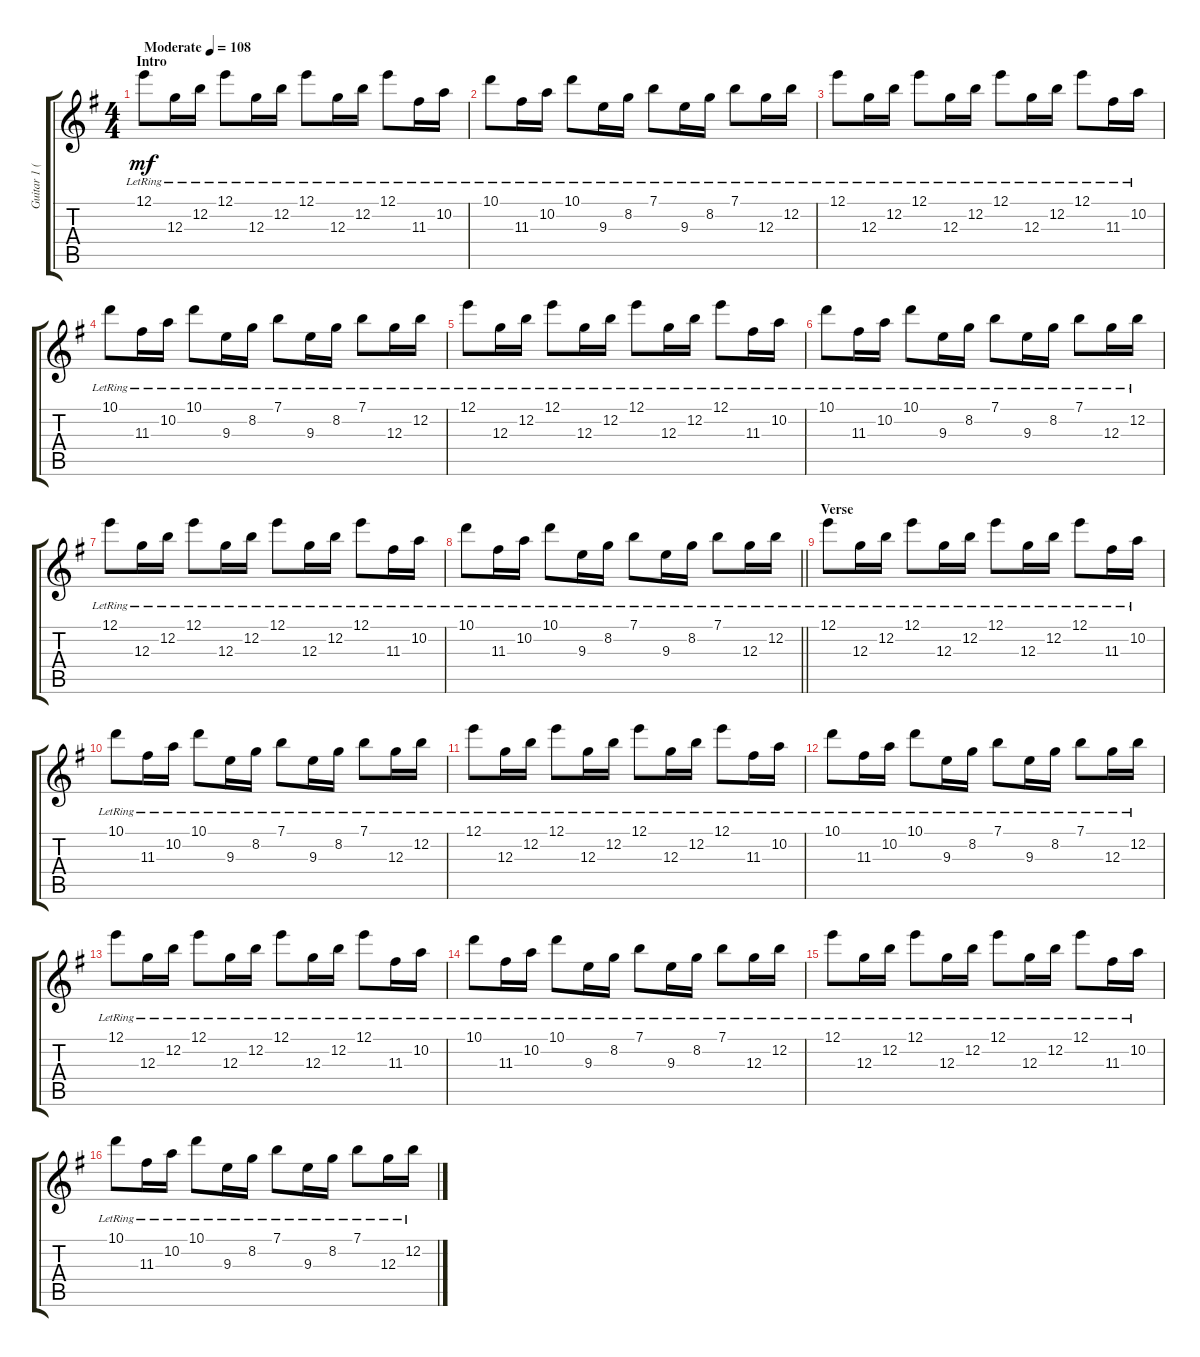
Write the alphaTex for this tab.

\track ("Guitar 1 (Clean)" "Guitar 1 (") {instrument electricguitarclean}
\staff {score tabs}
\tuning (E4 B3 G3 D3 A2 E2) {hide}
\ts (4 4)
\section ("" "Intro")
\tempo (108 "Moderate")
\clef g2
\ks g
12.1{lr}.8{dy mf instrument electricguitarclean} 12.3{lr}.16 12.2{lr}.16 12.1{lr}.8 12.3{lr}.16 12.2{lr}.16 12.1{lr}.8 12.3{lr}.16 12.2{lr}.16 12.1{lr}.8 11.3{lr}.16 10.2{lr}.16 |
10.1{lr}.8 11.3{lr}.16 10.2{lr}.16 10.1{lr}.8 9.3{lr}.16 8.2{lr}.16 7.1{lr}.8 9.3{lr}.16 8.2{lr}.16 7.1{lr}.8 12.3{lr}.16 12.2{lr}.16 |
12.1{lr}.8 12.3{lr}.16 12.2{lr}.16 12.1{lr}.8 12.3{lr}.16 12.2{lr}.16 12.1{lr}.8 12.3{lr}.16 12.2{lr}.16 12.1{lr}.8 11.3{lr}.16 10.2{lr}.16 |
10.1{lr}.8 11.3{lr}.16 10.2{lr}.16 10.1{lr}.8 9.3{lr}.16 8.2{lr}.16 7.1{lr}.8 9.3{lr}.16 8.2{lr}.16 7.1{lr}.8 12.3{lr}.16 12.2{lr}.16 |
12.1{lr}.8 12.3{lr}.16 12.2{lr}.16 12.1{lr}.8 12.3{lr}.16 12.2{lr}.16 12.1{lr}.8 12.3{lr}.16 12.2{lr}.16 12.1{lr}.8 11.3{lr}.16 10.2{lr}.16 |
10.1{lr}.8 11.3{lr}.16 10.2{lr}.16 10.1{lr}.8 9.3{lr}.16 8.2{lr}.16 7.1{lr}.8 9.3{lr}.16 8.2{lr}.16 7.1{lr}.8 12.3{lr}.16 12.2{lr}.16 |
12.1{lr}.8 12.3{lr}.16 12.2{lr}.16 12.1{lr}.8 12.3{lr}.16 12.2{lr}.16 12.1{lr}.8 12.3{lr}.16 12.2{lr}.16 12.1{lr}.8 11.3{lr}.16 10.2{lr}.16 |
\barLineRight lightlight
10.1{lr}.8 11.3{lr}.16 10.2{lr}.16 10.1{lr}.8 9.3{lr}.16 8.2{lr}.16 7.1{lr}.8 9.3{lr}.16 8.2{lr}.16 7.1{lr}.8 12.3{lr}.16 12.2{lr}.16 |
\section ("" "Verse")
12.1{lr}.8 12.3{lr}.16 12.2{lr}.16 12.1{lr}.8 12.3{lr}.16 12.2{lr}.16 12.1{lr}.8 12.3{lr}.16 12.2{lr}.16 12.1{lr}.8 11.3{lr}.16 10.2{lr}.16 |
10.1{lr}.8 11.3{lr}.16 10.2{lr}.16 10.1{lr}.8 9.3{lr}.16 8.2{lr}.16 7.1{lr}.8 9.3{lr}.16 8.2{lr}.16 7.1{lr}.8 12.3{lr}.16 12.2{lr}.16 |
12.1{lr}.8 12.3{lr}.16 12.2{lr}.16 12.1{lr}.8 12.3{lr}.16 12.2{lr}.16 12.1{lr}.8 12.3{lr}.16 12.2{lr}.16 12.1{lr}.8 11.3{lr}.16 10.2{lr}.16 |
10.1{lr}.8 11.3{lr}.16 10.2{lr}.16 10.1{lr}.8 9.3{lr}.16 8.2{lr}.16 7.1{lr}.8 9.3{lr}.16 8.2{lr}.16 7.1{lr}.8 12.3{lr}.16 12.2{lr}.16 |
12.1{lr}.8 12.3{lr}.16 12.2{lr}.16 12.1{lr}.8 12.3{lr}.16 12.2{lr}.16 12.1{lr}.8 12.3{lr}.16 12.2{lr}.16 12.1{lr}.8 11.3{lr}.16 10.2{lr}.16 |
10.1{lr}.8 11.3{lr}.16 10.2{lr}.16 10.1{lr}.8 9.3{lr}.16 8.2{lr}.16 7.1{lr}.8 9.3{lr}.16 8.2{lr}.16 7.1{lr}.8 12.3{lr}.16 12.2{lr}.16 |
12.1{lr}.8 12.3{lr}.16 12.2{lr}.16 12.1{lr}.8 12.3{lr}.16 12.2{lr}.16 12.1{lr}.8 12.3{lr}.16 12.2{lr}.16 12.1{lr}.8 11.3{lr}.16 10.2{lr}.16 |
10.1{lr}.8 11.3{lr}.16 10.2{lr}.16 10.1{lr}.8 9.3{lr}.16 8.2{lr}.16 7.1{lr}.8 9.3{lr}.16 8.2{lr}.16 7.1{lr}.8 12.3{lr}.16 12.2{lr}.16
